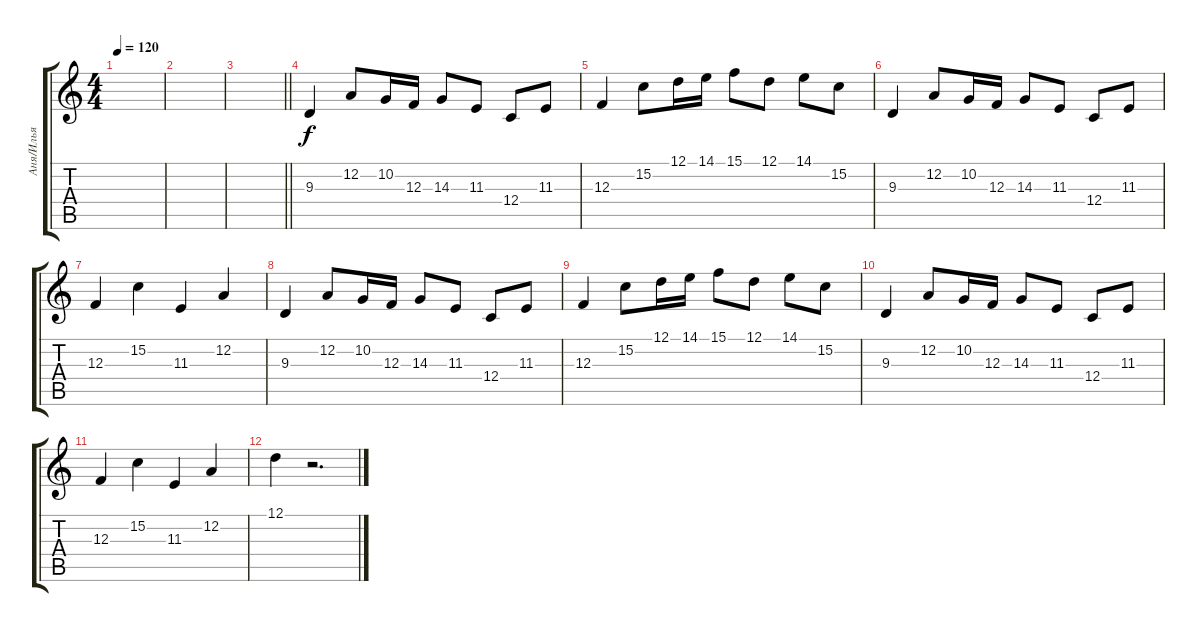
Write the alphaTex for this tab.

\track ("Аня/Илья" "Аня/Илья") {instrument fx1rain}
\staff {score tabs}
\tuning (D4 A3 F3 C3 G2 D2) {hide}
\ts (4 4)
\tempo 120
\clef g2
\ks c
|
|
\barLineRight lightlight
|
\section ("" "")
9.3.4 12.2.8 10.2.16 12.3.16 14.3.8 11.3.8 12.4.8 11.3.8 |
12.3.4 15.2.8 12.1.16 14.1.16 15.1.8 12.1.8 14.1.8 15.2.8 |
9.3.4 12.2.8 10.2.16 12.3.16 14.3.8 11.3.8 12.4.8 11.3.8 |
12.3.4 15.2.4 11.3.4 12.2.4 |
9.3.4 12.2.8 10.2.16 12.3.16 14.3.8 11.3.8 12.4.8 11.3.8 |
12.3.4 15.2.8 12.1.16 14.1.16 15.1.8 12.1.8 14.1.8 15.2.8 |
9.3.4 12.2.8 10.2.16 12.3.16 14.3.8 11.3.8 12.4.8 11.3.8 |
12.3.4 15.2.4 11.3.4 12.2.4 |
12.1.4 r.2{d}
